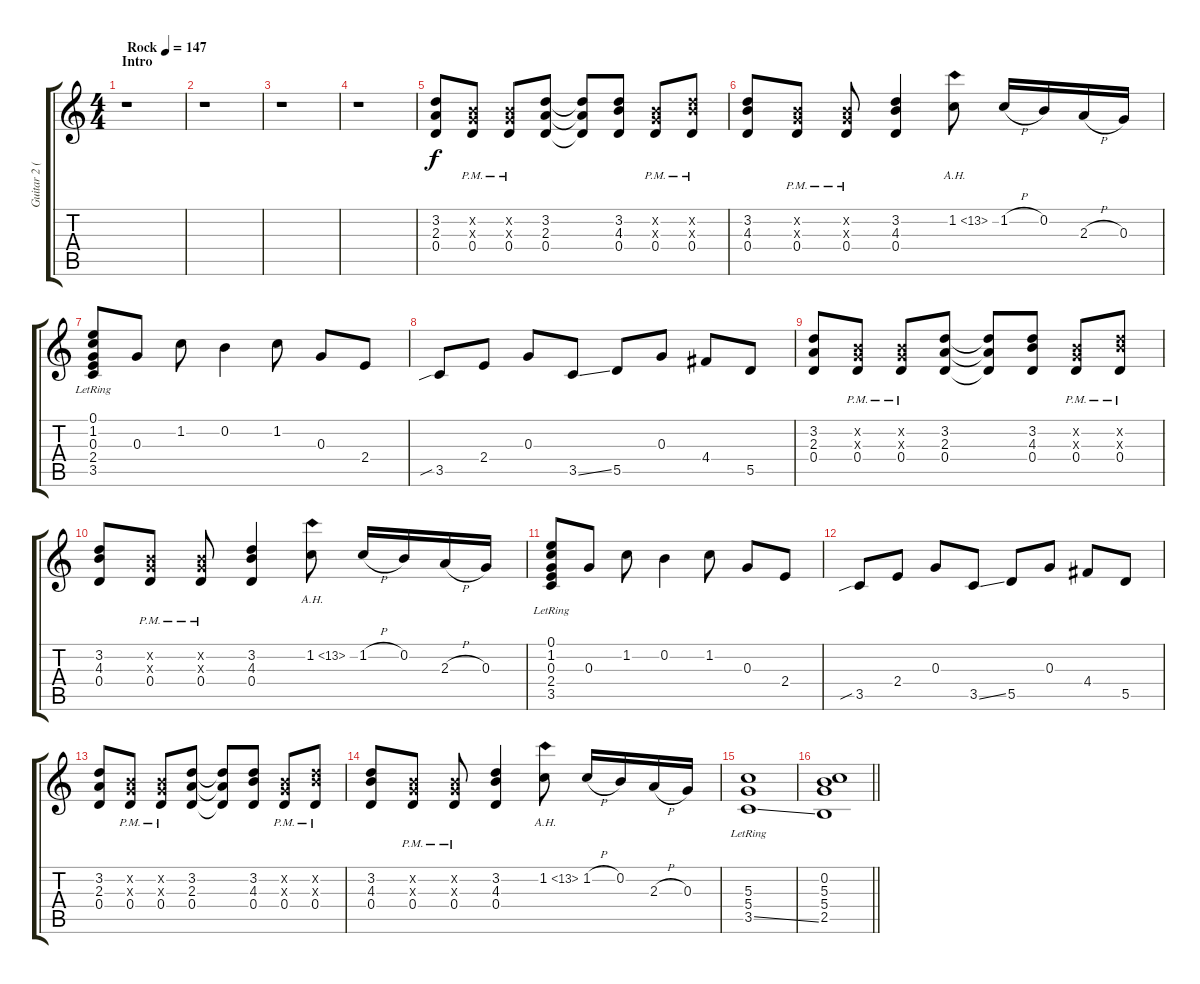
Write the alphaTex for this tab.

\track ("Guitar 2 (lead)" "Guitar 2 (") {instrument overdrivenguitar}
\staff {score tabs}
\tuning (E4 B3 G3 D3 A2 E2) {hide}
\ts (4 4)
\section ("" "Intro")
\tempo (147 "Rock")
\clef g2
\ks c
r.1{dy f instrument overdrivenguitar} |
r.1 |
r.1 |
r.1 |
(3.2 2.3 0.4).8 (0.2{x} 0.3{x} 0.4{pm}).8 (0.2{x} 0.3{x} 0.4{pm}).8 (3.2 2.3 0.4).8 (3.2{t} 2.3{t} 0.4{t}).8 (3.2 4.3 0.4).8 (0.2{x} 0.3{x} 0.4{pm}).8 (3.2{x} 4.3{x} 0.4{pm}).8 |
(3.2 4.3 0.4).8 (0.2{x} 0.3{x} 0.4{pm}).8 (0.2{x} 0.3{x} 0.4{pm}).8 (3.2 4.3 0.4).4 1.2{ah 12}.8 1.2{h}.16 0.2.16 2.3{h}.16 0.3.16 |
(0.1 1.2 0.3 2.4 3.5{lr}).8 0.3.8 1.2.8 0.2.4 1.2.8 0.3.8 2.4.8 |
3.5{sib}.8 2.4.8 0.3.8 3.5{ss}.8 5.5.8 0.3.8 4.4.8 5.5.8 |
(3.2 2.3 0.4).8 (0.2{x} 0.3{x} 0.4{pm}).8 (0.2{x} 0.3{x} 0.4{pm}).8 (3.2 2.3 0.4).8 (3.2{t} 2.3{t} 0.4{t}).8 (3.2 4.3 0.4).8 (0.2{x} 0.3{x} 0.4{pm}).8 (3.2{x} 4.3{x} 0.4{pm}).8 |
(3.2 4.3 0.4).8 (0.2{x} 0.3{x} 0.4{pm}).8 (0.2{x} 0.3{x} 0.4{pm}).8 (3.2 4.3 0.4).4 1.2{ah 12}.8 1.2{h}.16 0.2.16 2.3{h}.16 0.3.16 |
(0.1 1.2 0.3 2.4 3.5{lr}).8 0.3.8 1.2.8 0.2.4 1.2.8 0.3.8 2.4.8 |
3.5{sib}.8 2.4.8 0.3.8 3.5{ss}.8 5.5.8 0.3.8 4.4.8 5.5.8 |
(3.2 2.3 0.4).8 (0.2{x} 0.3{x} 0.4{pm}).8 (0.2{x} 0.3{x} 0.4{pm}).8 (3.2 2.3 0.4).8 (3.2{t} 2.3{t} 0.4{t}).8 (3.2 4.3 0.4).8 (0.2{x} 0.3{x} 0.4{pm}).8 (3.2{x} 4.3{x} 0.4{pm}).8 |
(3.2 4.3 0.4).8 (0.2{x} 0.3{x} 0.4{pm}).8 (0.2{x} 0.3{x} 0.4{pm}).8 (3.2 4.3 0.4).4 1.2{ah 12}.8 1.2{h}.16 0.2.16 2.3{h}.16 0.3.16 |
(5.3 5.4 3.5{ss lr}).1 |
\barLineRight lightlight
(0.2 5.3 5.4 2.5).1
